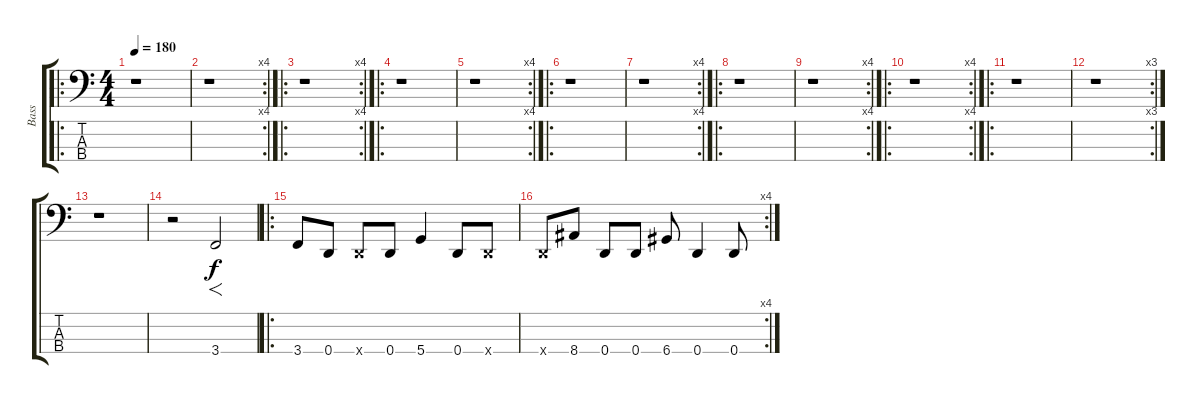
\track ("Bass" "Bass") {instrument electricbasspick}
\staff {score tabs}
\tuning (G2 D2 A1 D1) {hide}
\ro
\ts (4 4)
\tempo 180
\clef f4
\ks c
r.1{dy f instrument electricbasspick} |
\rc 4
r.1 |
\ro
\rc 4
r.1 |
\ro
r.1 |
\rc 4
r.1 |
\ro
r.1 |
\rc 4
r.1 |
\ro
r.1 |
\rc 4
r.1 |
\ro
\rc 4
r.1 |
\ro
r.1 |
\rc 3
r.1 |
r.1 |
r.2{balance 16} 3.4.2{f balance 8} |
\ro
3.4.8 0.4.8 0.4{x}.8 0.4.8 5.4.4 0.4.8 0.4{x}.8 |
\rc 4
0.4{x}.8 8.4.8 0.4.8 0.4.8 6.4.8 0.4.4 0.4.8
